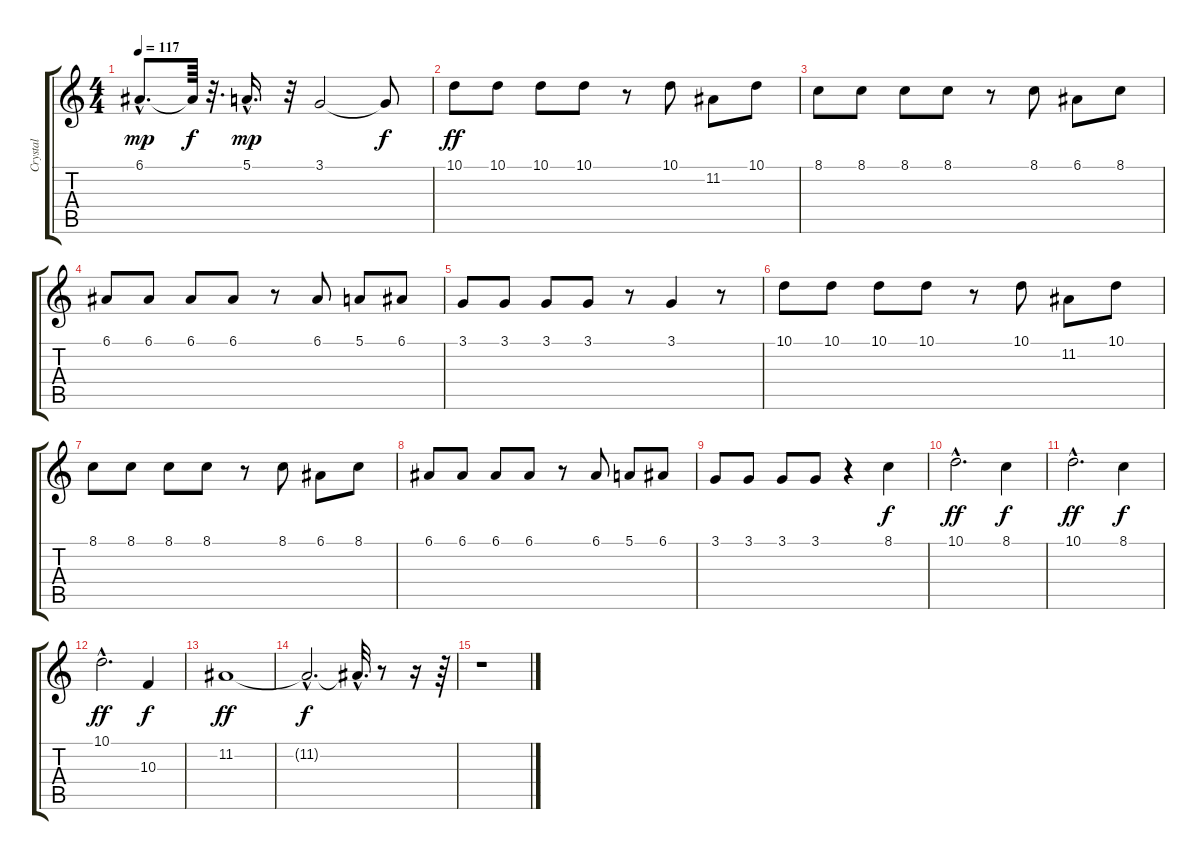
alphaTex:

\track ("Crystal" "Crystal") {instrument fx3crystal}
\staff {score tabs}
\tuning (E4 B3 G3 D3 A2 E2) {hide}
\ts (4 4)
\tempo 117
\clef g2
\ks c
6.1{hac}.8{d dy mp} 6.1{t}.64{dy f} r.32{d} 5.1{hac}.16{d dy mp} r.32 3.1.2 3.1{t}.8{dy f} |
10.1.8{dy ff} 10.1.8 10.1.8 10.1.8 r.8 10.1.8 11.2.8 10.1.8 |
8.1.8 8.1.8 8.1.8 8.1.8 r.8 8.1.8 6.1.8 8.1.8 |
6.1.8 6.1.8 6.1.8 6.1.8 r.8 6.1.8 5.1.8 6.1.8 |
3.1.8 3.1.8 3.1.8 3.1.8 r.8 3.1.4 r.8 |
10.1.8 10.1.8 10.1.8 10.1.8 r.8 10.1.8 11.2.8 10.1.8 |
8.1.8 8.1.8 8.1.8 8.1.8 r.8 8.1.8 6.1.8 8.1.8 |
6.1.8 6.1.8 6.1.8 6.1.8 r.8 6.1.8 5.1.8 6.1.8 |
3.1.8 3.1.8 3.1.8 3.1.8 r.4 8.1.4{dy f} |
10.1{hac}.2{d dy ff} 8.1.4{dy f} |
10.1{hac}.2{d dy ff} 8.1.4{dy f} |
10.1{hac}.2{d dy ff} 10.3.4{dy f} |
11.2.1{dy ff} |
11.2{hac t}.2{d dy f} 11.2{hac t}.32{d} r.8 r.16 r.64 |
r.1
